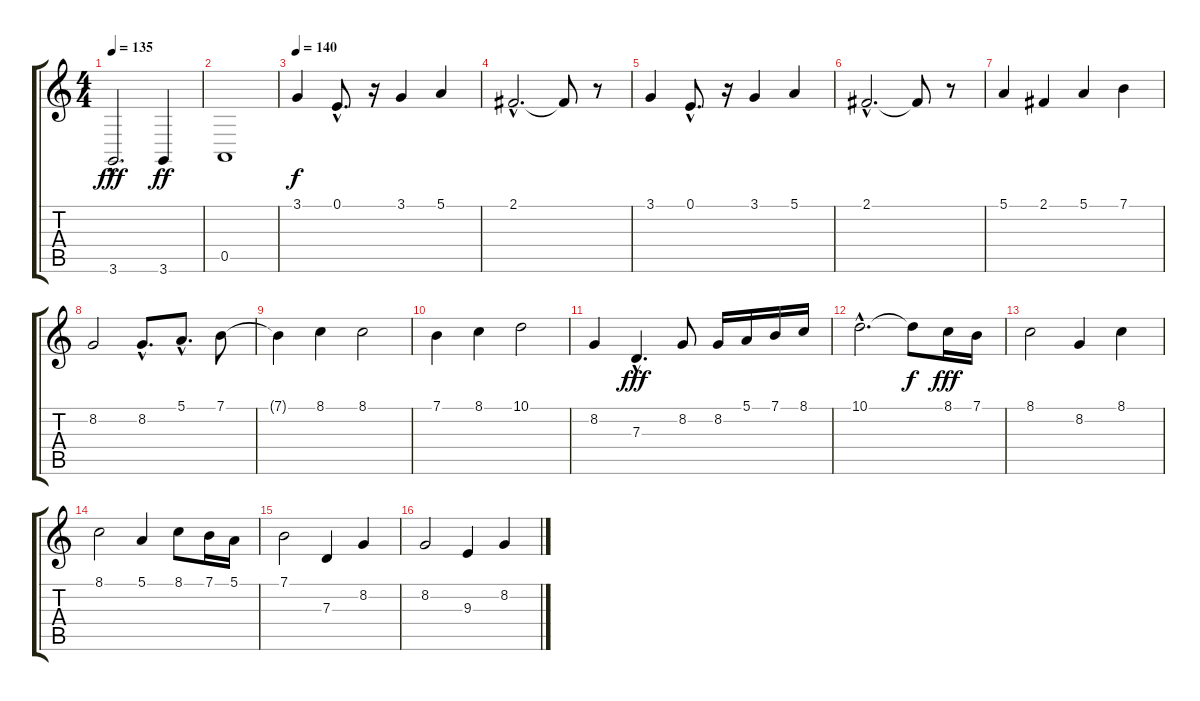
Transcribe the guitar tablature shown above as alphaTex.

\track "" {instrument stringensemble1}
\staff {score tabs}
\tuning (E4 B3 G3 D3 A2 E2) {hide}
\ts (4 4)
\tempo 135
\clef g2
\ks c
3.6{hac}.2{d dy fff} 3.6.4{dy ff} |
0.5.1 |
\tempo 140
3.1.4{dy f} 0.1{hac}.8{d} r.16 3.1.4 5.1.4 |
2.1{hac}.2{d} 2.1{t}.8 r.8 |
3.1.4 0.1{hac}.8{d} r.16 3.1.4 5.1.4 |
2.1{hac}.2{d} 2.1{t}.8 r.8 |
5.1.4 2.1.4 5.1.4 7.1.4 |
8.2.2 8.2{hac}.8{d} 5.1{hac}.8{d} 7.1.8 |
7.1{t}.4 8.1.4 8.1.2 |
7.1.4 8.1.4 10.1.2 |
8.2.4 7.3{hac}.4{d dy fff} 8.2.8 8.2.16 5.1.16 7.1.16 8.1.16 |
10.1{hac}.2{d} 10.1{t}.8{dy f} 8.1.16{dy fff} 7.1.16 |
8.1.2 8.2.4 8.1.4 |
8.1.2 5.1.4 8.1.8 7.1.16 5.1.16 |
7.1.2 7.3.4 8.2.4 |
8.2.2 9.3.4 8.2.4
